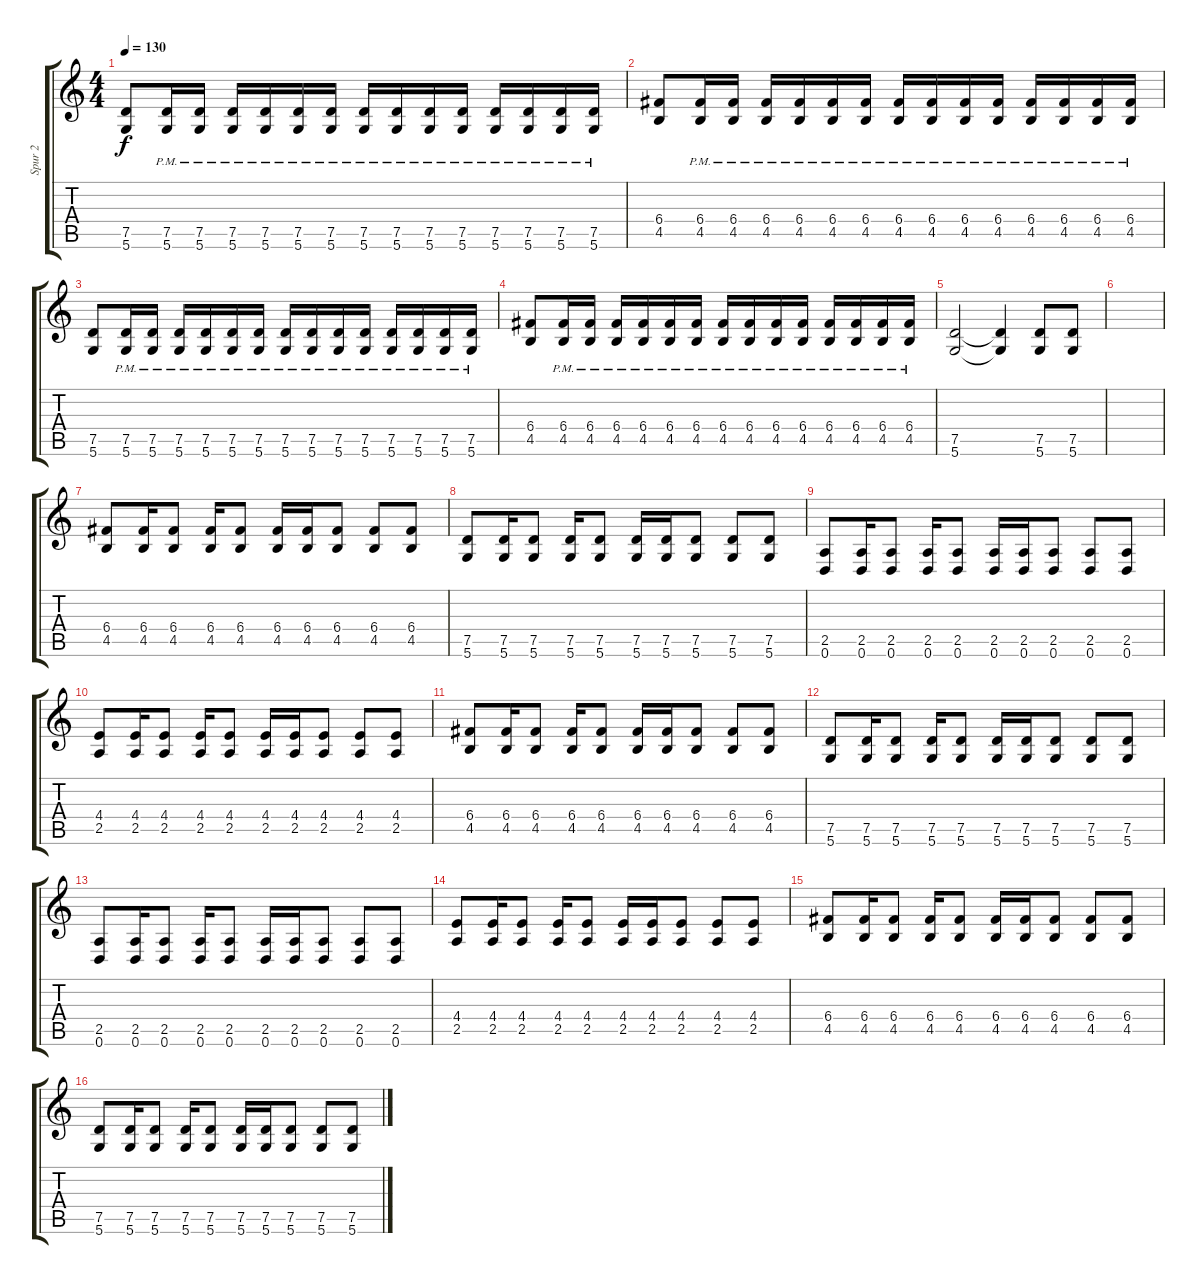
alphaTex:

\track ("Spur 2" "Spur 2") {instrument overdrivenguitar}
\staff {score tabs}
\tuning (D4 A3 F3 C3 G2 D2) {hide}
\ts (4 4)
\tempo 130
\clef g2
\ks c
(7.5 5.6).8{dy f} (7.5{pm} 5.6{pm}).16 (7.5{pm} 5.6{pm}).16 (7.5{pm} 5.6{pm}).16 (7.5{pm} 5.6{pm}).16 (7.5{pm} 5.6{pm}).16 (7.5{pm} 5.6{pm}).16 (7.5{pm} 5.6{pm}).16 (7.5{pm} 5.6{pm}).16 (7.5{pm} 5.6{pm}).16 (7.5{pm} 5.6{pm}).16 (7.5{pm} 5.6{pm}).16 (7.5{pm} 5.6{pm}).16 (7.5{pm} 5.6{pm}).16 (7.5{pm} 5.6{pm}).16 |
(6.4 4.5).8 (6.4{pm} 4.5{pm}).16 (6.4{pm} 4.5{pm}).16 (6.4{pm} 4.5{pm}).16 (6.4{pm} 4.5{pm}).16 (6.4{pm} 4.5{pm}).16 (6.4{pm} 4.5{pm}).16 (6.4{pm} 4.5{pm}).16 (6.4{pm} 4.5{pm}).16 (6.4{pm} 4.5{pm}).16 (6.4{pm} 4.5{pm}).16 (6.4{pm} 4.5{pm}).16 (6.4{pm} 4.5{pm}).16 (6.4{pm} 4.5{pm}).16 (6.4{pm} 4.5{pm}).16 |
(7.5 5.6).8 (7.5{pm} 5.6{pm}).16 (7.5{pm} 5.6{pm}).16 (7.5{pm} 5.6{pm}).16 (7.5{pm} 5.6{pm}).16 (7.5{pm} 5.6{pm}).16 (7.5{pm} 5.6{pm}).16 (7.5{pm} 5.6{pm}).16 (7.5{pm} 5.6{pm}).16 (7.5{pm} 5.6{pm}).16 (7.5{pm} 5.6{pm}).16 (7.5{pm} 5.6{pm}).16 (7.5{pm} 5.6{pm}).16 (7.5{pm} 5.6{pm}).16 (7.5{pm} 5.6{pm}).16 |
(6.4 4.5).8 (6.4{pm} 4.5{pm}).16 (6.4{pm} 4.5{pm}).16 (6.4{pm} 4.5{pm}).16 (6.4{pm} 4.5{pm}).16 (6.4{pm} 4.5{pm}).16 (6.4{pm} 4.5{pm}).16 (6.4{pm} 4.5{pm}).16 (6.4{pm} 4.5{pm}).16 (6.4{pm} 4.5{pm}).16 (6.4{pm} 4.5{pm}).16 (6.4{pm} 4.5{pm}).16 (6.4{pm} 4.5{pm}).16 (6.4{pm} 4.5{pm}).16 (6.4{pm} 4.5{pm}).16 |
(7.5 5.6).2 (7.5{t} 5.6{t}).4 (7.5 5.6).8 (7.5 5.6).8 |
|
(6.4 4.5).8 (6.4 4.5).16 (6.4 4.5).8 (6.4 4.5).16 (6.4 4.5).8 (6.4 4.5).16 (6.4 4.5).16 (6.4 4.5).8 (6.4 4.5).8 (6.4 4.5).8 |
(7.5 5.6).8 (7.5 5.6).16 (7.5 5.6).8 (7.5 5.6).16 (7.5 5.6).8 (7.5 5.6).16 (7.5 5.6).16 (7.5 5.6).8 (7.5 5.6).8 (7.5 5.6).8 |
(2.5 0.6).8 (2.5 0.6).16 (2.5 0.6).8 (2.5 0.6).16 (2.5 0.6).8 (2.5 0.6).16 (2.5 0.6).16 (2.5 0.6).8 (2.5 0.6).8 (2.5 0.6).8 |
(4.4 2.5).8 (4.4 2.5).16 (4.4 2.5).8 (4.4 2.5).16 (4.4 2.5).8 (4.4 2.5).16 (4.4 2.5).16 (4.4 2.5).8 (4.4 2.5).8 (4.4 2.5).8 |
(6.4 4.5).8 (6.4 4.5).16 (6.4 4.5).8 (6.4 4.5).16 (6.4 4.5).8 (6.4 4.5).16 (6.4 4.5).16 (6.4 4.5).8 (6.4 4.5).8 (6.4 4.5).8 |
(7.5 5.6).8 (7.5 5.6).16 (7.5 5.6).8 (7.5 5.6).16 (7.5 5.6).8 (7.5 5.6).16 (7.5 5.6).16 (7.5 5.6).8 (7.5 5.6).8 (7.5 5.6).8 |
(2.5 0.6).8 (2.5 0.6).16 (2.5 0.6).8 (2.5 0.6).16 (2.5 0.6).8 (2.5 0.6).16 (2.5 0.6).16 (2.5 0.6).8 (2.5 0.6).8 (2.5 0.6).8 |
(4.4 2.5).8 (4.4 2.5).16 (4.4 2.5).8 (4.4 2.5).16 (4.4 2.5).8 (4.4 2.5).16 (4.4 2.5).16 (4.4 2.5).8 (4.4 2.5).8 (4.4 2.5).8 |
(6.4 4.5).8 (6.4 4.5).16 (6.4 4.5).8 (6.4 4.5).16 (6.4 4.5).8 (6.4 4.5).16 (6.4 4.5).16 (6.4 4.5).8 (6.4 4.5).8 (6.4 4.5).8 |
(7.5 5.6).8 (7.5 5.6).16 (7.5 5.6).8 (7.5 5.6).16 (7.5 5.6).8 (7.5 5.6).16 (7.5 5.6).16 (7.5 5.6).8 (7.5 5.6).8 (7.5 5.6).8
